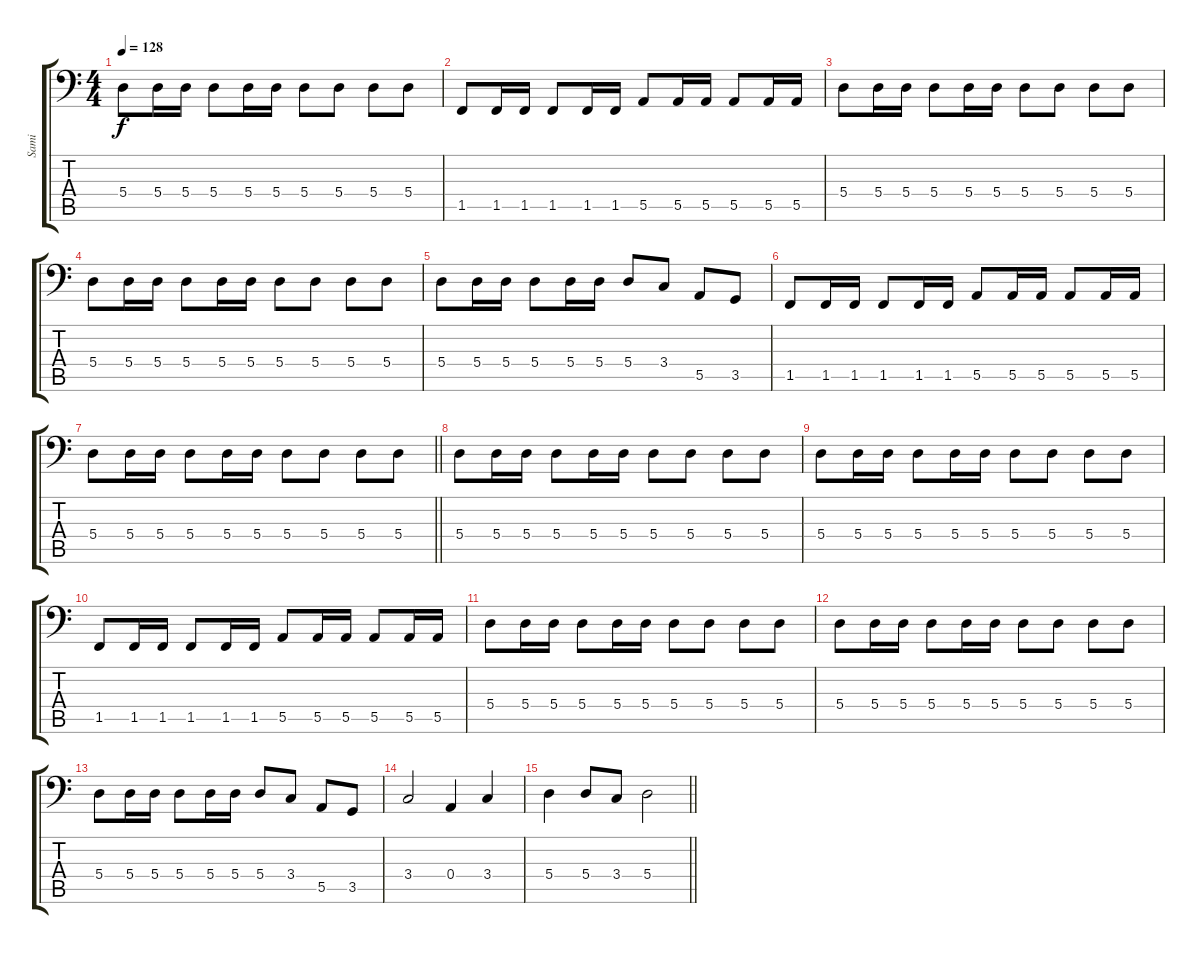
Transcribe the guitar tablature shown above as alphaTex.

\track ("Sami" "Sami") {instrument electricbassfinger}
\staff {score tabs}
\tuning (C3 G2 D2 A1 E1 B0) {hide}
\ts (4 4)
\tempo 128
\clef f4
\ks c
5.4.8{dy f} 5.4.16 5.4.16 5.4.8 5.4.16 5.4.16 5.4.8 5.4.8 5.4.8 5.4.8 |
1.5.8 1.5.16 1.5.16 1.5.8 1.5.16 1.5.16 5.5.8 5.5.16 5.5.16 5.5.8 5.5.16 5.5.16 |
5.4.8 5.4.16 5.4.16 5.4.8 5.4.16 5.4.16 5.4.8 5.4.8 5.4.8 5.4.8 |
5.4.8 5.4.16 5.4.16 5.4.8 5.4.16 5.4.16 5.4.8 5.4.8 5.4.8 5.4.8 |
5.4.8 5.4.16 5.4.16 5.4.8 5.4.16 5.4.16 5.4.8 3.4.8 5.5.8 3.5.8 |
1.5.8 1.5.16 1.5.16 1.5.8 1.5.16 1.5.16 5.5.8 5.5.16 5.5.16 5.5.8 5.5.16 5.5.16 |
\barLineRight lightlight
5.4.8 5.4.16 5.4.16 5.4.8 5.4.16 5.4.16 5.4.8 5.4.8 5.4.8 5.4.8 |
\section ("" "")
5.4.8 5.4.16 5.4.16 5.4.8 5.4.16 5.4.16 5.4.8 5.4.8 5.4.8 5.4.8 |
5.4.8 5.4.16 5.4.16 5.4.8 5.4.16 5.4.16 5.4.8 5.4.8 5.4.8 5.4.8 |
1.5.8 1.5.16 1.5.16 1.5.8 1.5.16 1.5.16 5.5.8 5.5.16 5.5.16 5.5.8 5.5.16 5.5.16 |
5.4.8 5.4.16 5.4.16 5.4.8 5.4.16 5.4.16 5.4.8 5.4.8 5.4.8 5.4.8 |
5.4.8 5.4.16 5.4.16 5.4.8 5.4.16 5.4.16 5.4.8 5.4.8 5.4.8 5.4.8 |
5.4.8 5.4.16 5.4.16 5.4.8 5.4.16 5.4.16 5.4.8 3.4.8 5.5.8 3.5.8 |
3.4.2 0.4.4 3.4.4 |
\barLineRight lightlight
5.4.4 5.4.8 3.4.8 5.4.2
